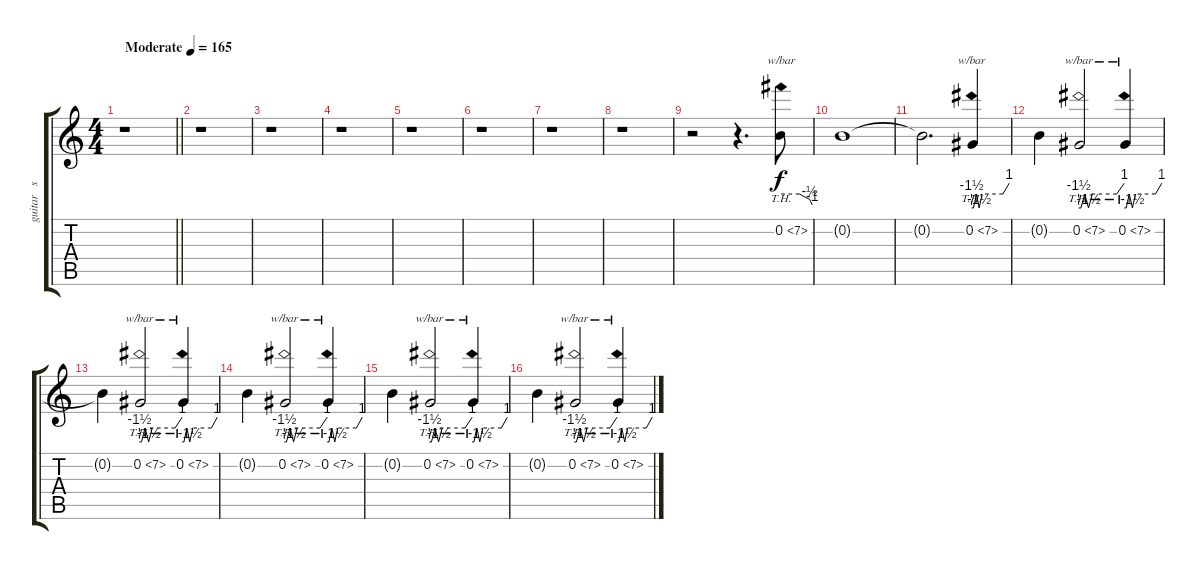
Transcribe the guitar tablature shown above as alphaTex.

\track ("guitar   solo   two" "guitar   s") {instrument overdrivenguitar}
\staff {score tabs}
\tuning (E4 B3 G3 D3 A2 E2) {hide}
\ts (4 4)
\tempo (165 "Moderate")
\clef g2
\barLineRight lightlight
\ks c
r.1{dy f instrument overdrivenguitar} |
r.1 |
r.1 |
r.1 |
r.1 |
r.1 |
r.1 |
r.1 |
r.2 r.4{d} 0.2{th 7}.8{tbe (custom default 0 0 35 0 55 -2 60 -4)} |
0.2{t}.1 |
0.2{t}.2{d} 0.2{th 7}.4{tbe (custom default 0 -6 3 -6 8 0 12 -6 17 0 50 0 60 4)} |
0.2{t}.4 0.2{th 7}.2{tbe (custom default 0 -6 3 -6 8 0 13 -6 18 0 50 0 60 4) volume 9} 0.2{th 7}.4{tbe (custom default 0 -6 3 -6 8 0 13 -6 18 0 50 0 60 4) volume 8} |
0.2{t}.4 0.2{th 7}.2{tbe (custom default 0 -6 3 -6 8 0 13 -6 18 0 50 0 60 4) volume 7} 0.2{th 7}.4{tbe (custom default 0 -6 3 -6 8 0 13 -6 18 0 50 0 60 4) volume 6} |
0.2{t}.4 0.2{th 7}.2{tbe (custom default 0 -6 3 -6 8 0 13 -6 18 0 50 0 60 4) volume 7} 0.2{th 7}.4{tbe (custom default 0 -6 3 -6 8 0 13 -6 18 0 50 0 60 4) volume 6} |
0.2{t}.4 0.2{th 7}.2{tbe (custom default 0 -6 3 -6 8 0 13 -6 18 0 50 0 60 4) volume 6} 0.2{th 7}.4{tbe (custom default 0 -6 3 -6 8 0 13 -6 18 0 50 0 60 4) volume 6} |
0.2{t}.4 0.2{th 7}.2{tbe (custom default 0 -6 3 -6 8 0 13 -6 18 0 50 0 60 4) volume 6} 0.2{th 7}.4{tbe (custom default 0 -6 3 -6 8 0 13 -6 18 0 50 0 60 4) volume 6}
